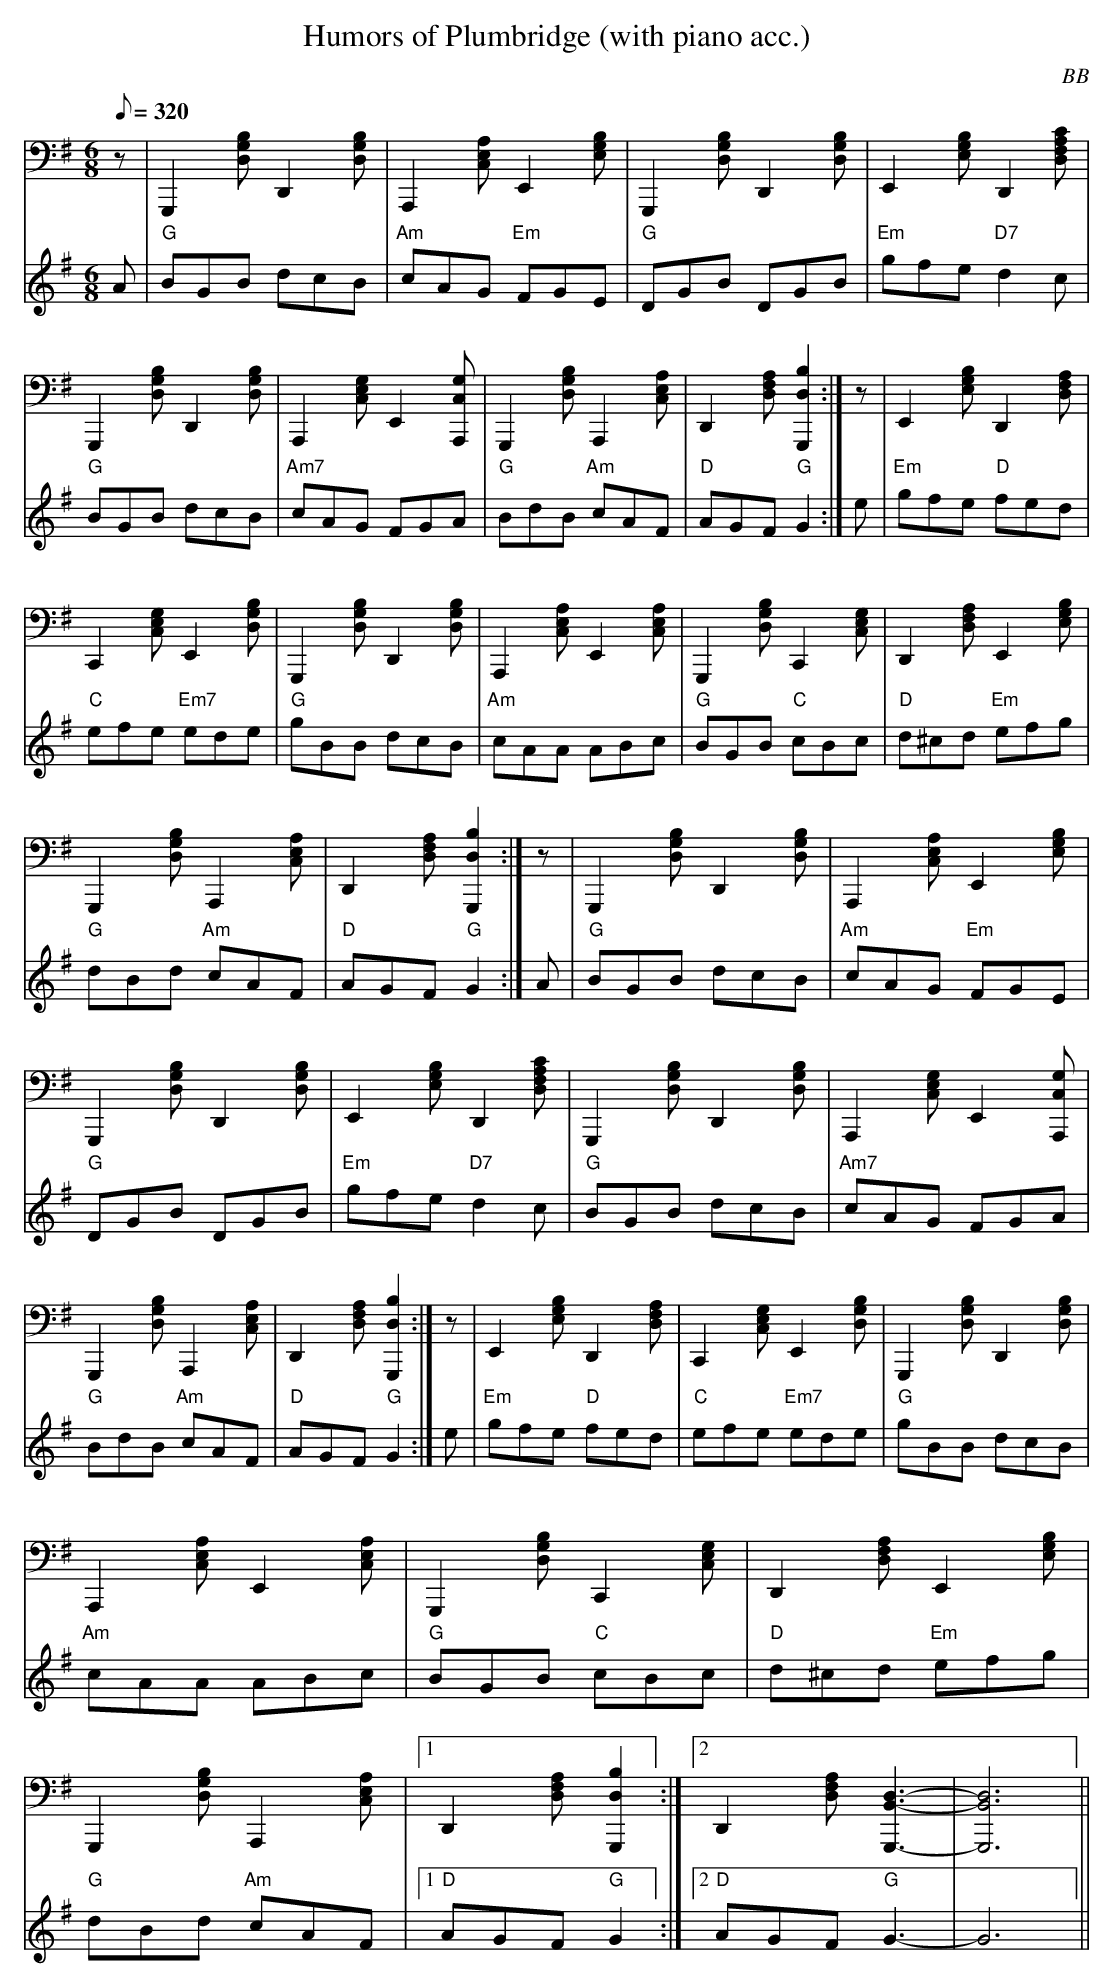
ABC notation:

X:1
T: Humors of Plumbridge (with piano acc.)
C: BB
Q: 1/8=320
M: 6/8
L: 1/8
V: program 1 110 %fiddle
V: 2 volume=70 clef=bass m=D program 1 00
K: G
[V:1] A | "G"BGB dcB | "Am"cAG "Em"FGE | "G"DGB DGB | "Em"gfe "D7"d2 c |
[V:2] z|G,,2[GBD]D,2[GBD]|A,,2[AEC]E,2[GBE]|G,,2[GBD]D,2[GBD]|E,2[EBG]D,2[DAFc]|
[V:1] "G"BGB dcB | "Am7"cAG FGA | "G"BdB "Am"cAF | "D"AGF "G"G2 :|
[V:2] G,,2[GBD]D,2[GBD]|A,,2[GEC]E,2[A,,GC]|G,,2[GDB]A,,2[AEC]|D,2[AFD][G,,2D2B2]:|
[V:1] e | "Em"gfe "D"fed | "C"efe "Em7"ede | "G"gBB dcB | "Am"cAA ABc |
[V:2] z |E,2[EBG]D,2[AFD]|C,2[CGE]E,2[DBG]|G,,2[GBD]D,2[GBD]|A,,2[AEC]E,2[AEC]|
[V:1] "G"BGB "C"cBc | "D"d^cd "Em"efg | "G"dBd "Am"cAF | "D"AGF "G"G2 :|
[V:2] G,,2[GDB]C,2[CGE]|D,2[AFD]E,2[EBG]|G,,2[GDB]A,,2[AEC]|D,2[AFD][G,,2D2B2]:|
[V:1] A | "G"BGB dcB | "Am"cAG "Em"FGE | "G"DGB DGB | "Em"gfe "D7"d2 c |
[V:2] z|G,,2[GBD]D,2[GBD]|A,,2[AEC]E,2[GBE]|G,,2[GBD]D,2[GBD]|E,2[EBG]D,2[DAFc]|
[V:1] "G"BGB dcB | "Am7"cAG FGA | "G"BdB "Am"cAF | "D"AGF "G"G2 :|
[V:2] G,,2[GBD]D,2[GBD]|A,,2[GEC]E,2[A,,GC]|G,,2[GDB]A,,2[AEC]|D,2[AFD][G,,2D2B2]:|
[V:1] e | "Em"gfe "D"fed | "C"efe "Em7"ede | "G"gBB dcB | "Am"cAA ABc |
[V:2] z |E,2[EBG]D,2[AFD]|C,2[CGE]E,2[DBG]|G,,2[GBD]D,2[GBD]|A,,2[AEC]E,2[AEC]|
[V:1] "G"BGB "C"cBc | "D"d^cd "Em"efg | "G"dBd "Am"cAF |1 "D"AGF "G"G2 :|2\
"D"AGF "G"G3-|G6||
[V:2] G,,2[GDB]C,2[CGE]|D,2[AFD]E,2[EBG]|G,,2[GDB]A,,2[AEC]|1 D,2[AFD][G,,2D2B2]:|2\
D,2[AFD][G,,3-D3-B,3-]|[G,,6D6B,6]||
